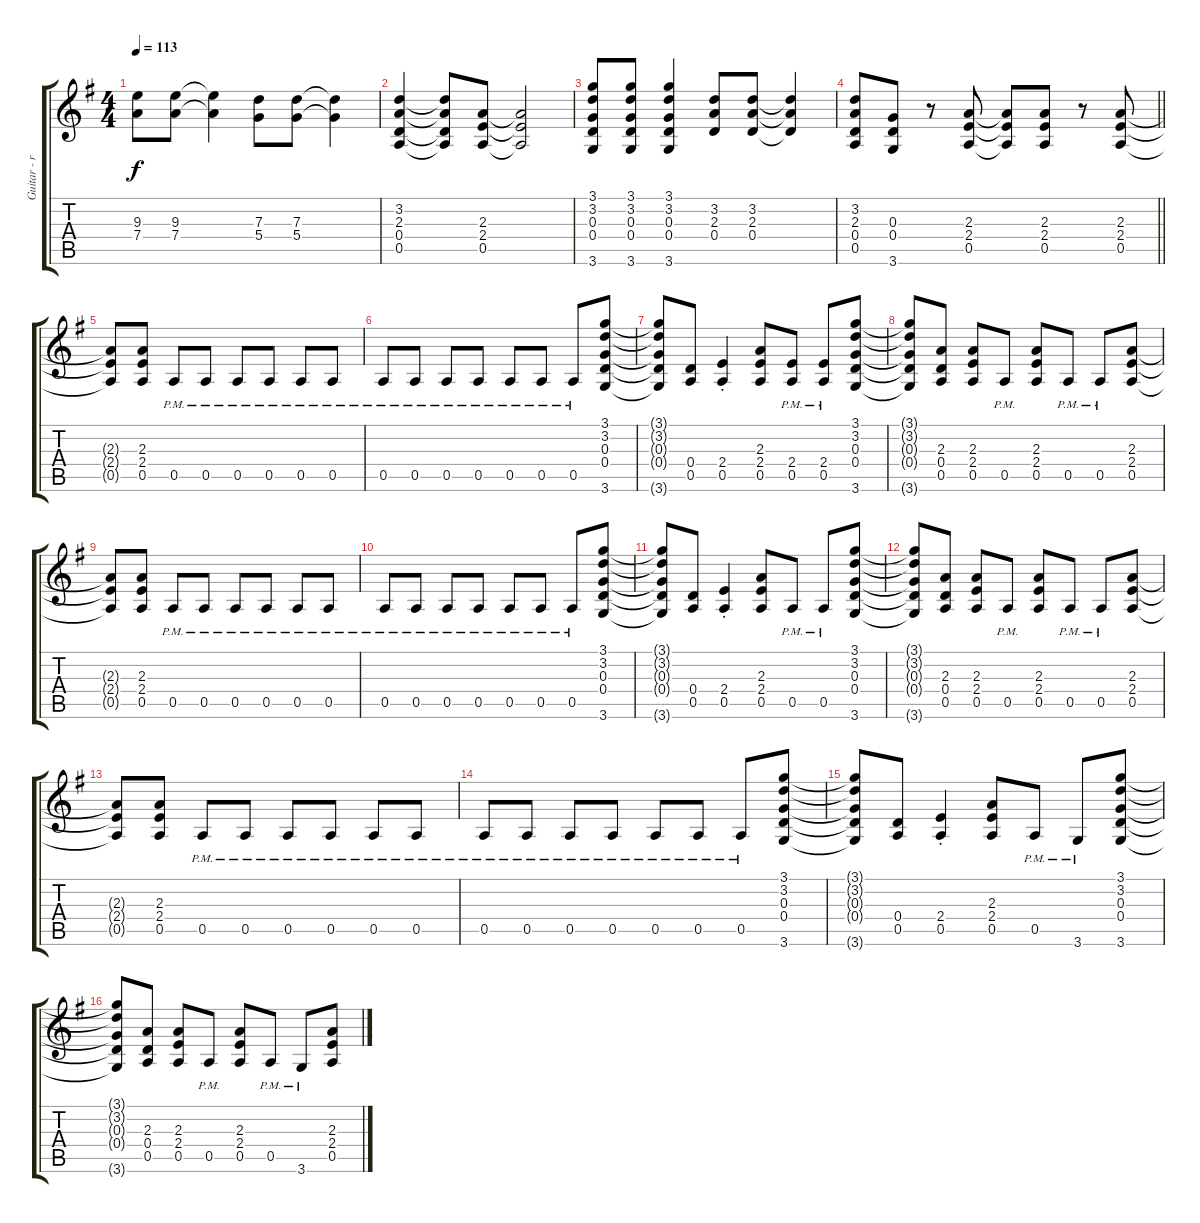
\track ("Guitar - rhythm - left" "Guitar - r") {instrument overdrivenguitar}
\staff {score tabs}
\tuning (E4 B3 G3 D3 A2 E2) {hide}
\ts (4 4)
\tempo 113
\clef g2
\ks g
(9.3 7.4).8{dy f} (9.3 7.4).8 (9.3{t} 7.4{t}).4 (7.3 5.4).8 (7.3 5.4).8 (7.3{t} 5.4{t}).4 |
(3.2 2.3 0.4 0.5).4 (3.2{t} 2.3{t} 0.4{t} 0.5{t}).8 (2.3 2.4 0.5).8 (2.3{t} 2.4{t} 0.5{t}).2 |
(3.1 3.2 0.3 0.4 3.6).8 (3.1 3.2 0.3 0.4 3.6).8 (3.1 3.2 0.3 0.4 3.6).4 (3.2 2.3 0.4).8 (3.2 2.3 0.4).8 (3.2{t} 2.3{t} 0.4{t}).4 |
\barLineRight lightlight
(3.2 2.3 0.4 0.5).8 (0.3 0.4 3.6).8 r.8 (2.3 2.4 0.5).8 (2.3{t} 2.4{t} 0.5{t}).8 (2.3 2.4 0.5).8 r.8 (2.3 2.4 0.5).8 |
(2.3{t} 2.4{t} 0.5{t}).8 (2.3 2.4 0.5).8 0.5{pm}.8 0.5{pm}.8 0.5{pm}.8 0.5{pm}.8 0.5{pm}.8 0.5{pm}.8 |
0.5{pm}.8 0.5{pm}.8 0.5{pm}.8 0.5{pm}.8 0.5{pm}.8 0.5{pm}.8 0.5{pm}.8 (3.1 3.2 0.3 0.4 3.6).8 |
(3.1{t} 3.2{t} 0.3{t} 0.4{t} 3.6{t}).8 (0.4 0.5).8 (2.4{st} 0.5{st}).4 (2.3 2.4 0.5).8 (2.4{pm} 0.5{pm}).8 (2.4{pm} 0.5{pm}).8 (3.1 3.2 0.3 0.4 3.6).8 |
(3.1{t} 3.2{t} 0.3{t} 0.4{t} 3.6{t}).8 (2.3 0.4 0.5).8 (2.3 2.4 0.5).8 0.5{pm}.8 (2.3 2.4 0.5).8 0.5{pm}.8 0.5{pm}.8 (2.3 2.4 0.5).8 |
(2.3{t} 2.4{t} 0.5{t}).8 (2.3 2.4 0.5).8 0.5{pm}.8 0.5{pm}.8 0.5{pm}.8 0.5{pm}.8 0.5{pm}.8 0.5{pm}.8 |
0.5{pm}.8 0.5{pm}.8 0.5{pm}.8 0.5{pm}.8 0.5{pm}.8 0.5{pm}.8 0.5{pm}.8 (3.1 3.2 0.3 0.4 3.6).8 |
(3.1{t} 3.2{t} 0.3{t} 0.4{t} 3.6{t}).8 (0.4 0.5).8 (2.4{st} 0.5{st}).4 (2.3 2.4 0.5).8 0.5{pm}.8 0.5{pm}.8 (3.1 3.2 0.3 0.4 3.6).8 |
(3.1{t} 3.2{t} 0.3{t} 0.4{t} 3.6{t}).8 (2.3 0.4 0.5).8 (2.3 2.4 0.5).8 0.5{pm}.8 (2.3 2.4 0.5).8 0.5{pm}.8 0.5{pm}.8 (2.3 2.4 0.5).8 |
(2.3{t} 2.4{t} 0.5{t}).8 (2.3 2.4 0.5).8 0.5{pm}.8 0.5{pm}.8 0.5{pm}.8 0.5{pm}.8 0.5{pm}.8 0.5{pm}.8 |
0.5{pm}.8 0.5{pm}.8 0.5{pm}.8 0.5{pm}.8 0.5{pm}.8 0.5{pm}.8 0.5{pm}.8 (3.1 3.2 0.3 0.4 3.6).8 |
(3.1{t} 3.2{t} 0.3{t} 0.4{t} 3.6{t}).8 (0.4 0.5).8 (2.4{st} 0.5{st}).4 (2.3 2.4 0.5).8 0.5{pm}.8 3.6{pm}.8 (3.1 3.2 0.3 0.4 3.6).8 |
(3.1{t} 3.2{t} 0.3{t} 0.4{t} 3.6{t}).8 (2.3 0.4 0.5).8 (2.3 2.4 0.5).8 0.5{pm}.8 (2.3 2.4 0.5).8 0.5{pm}.8 3.6{pm}.8 (2.3 2.4 0.5).8
